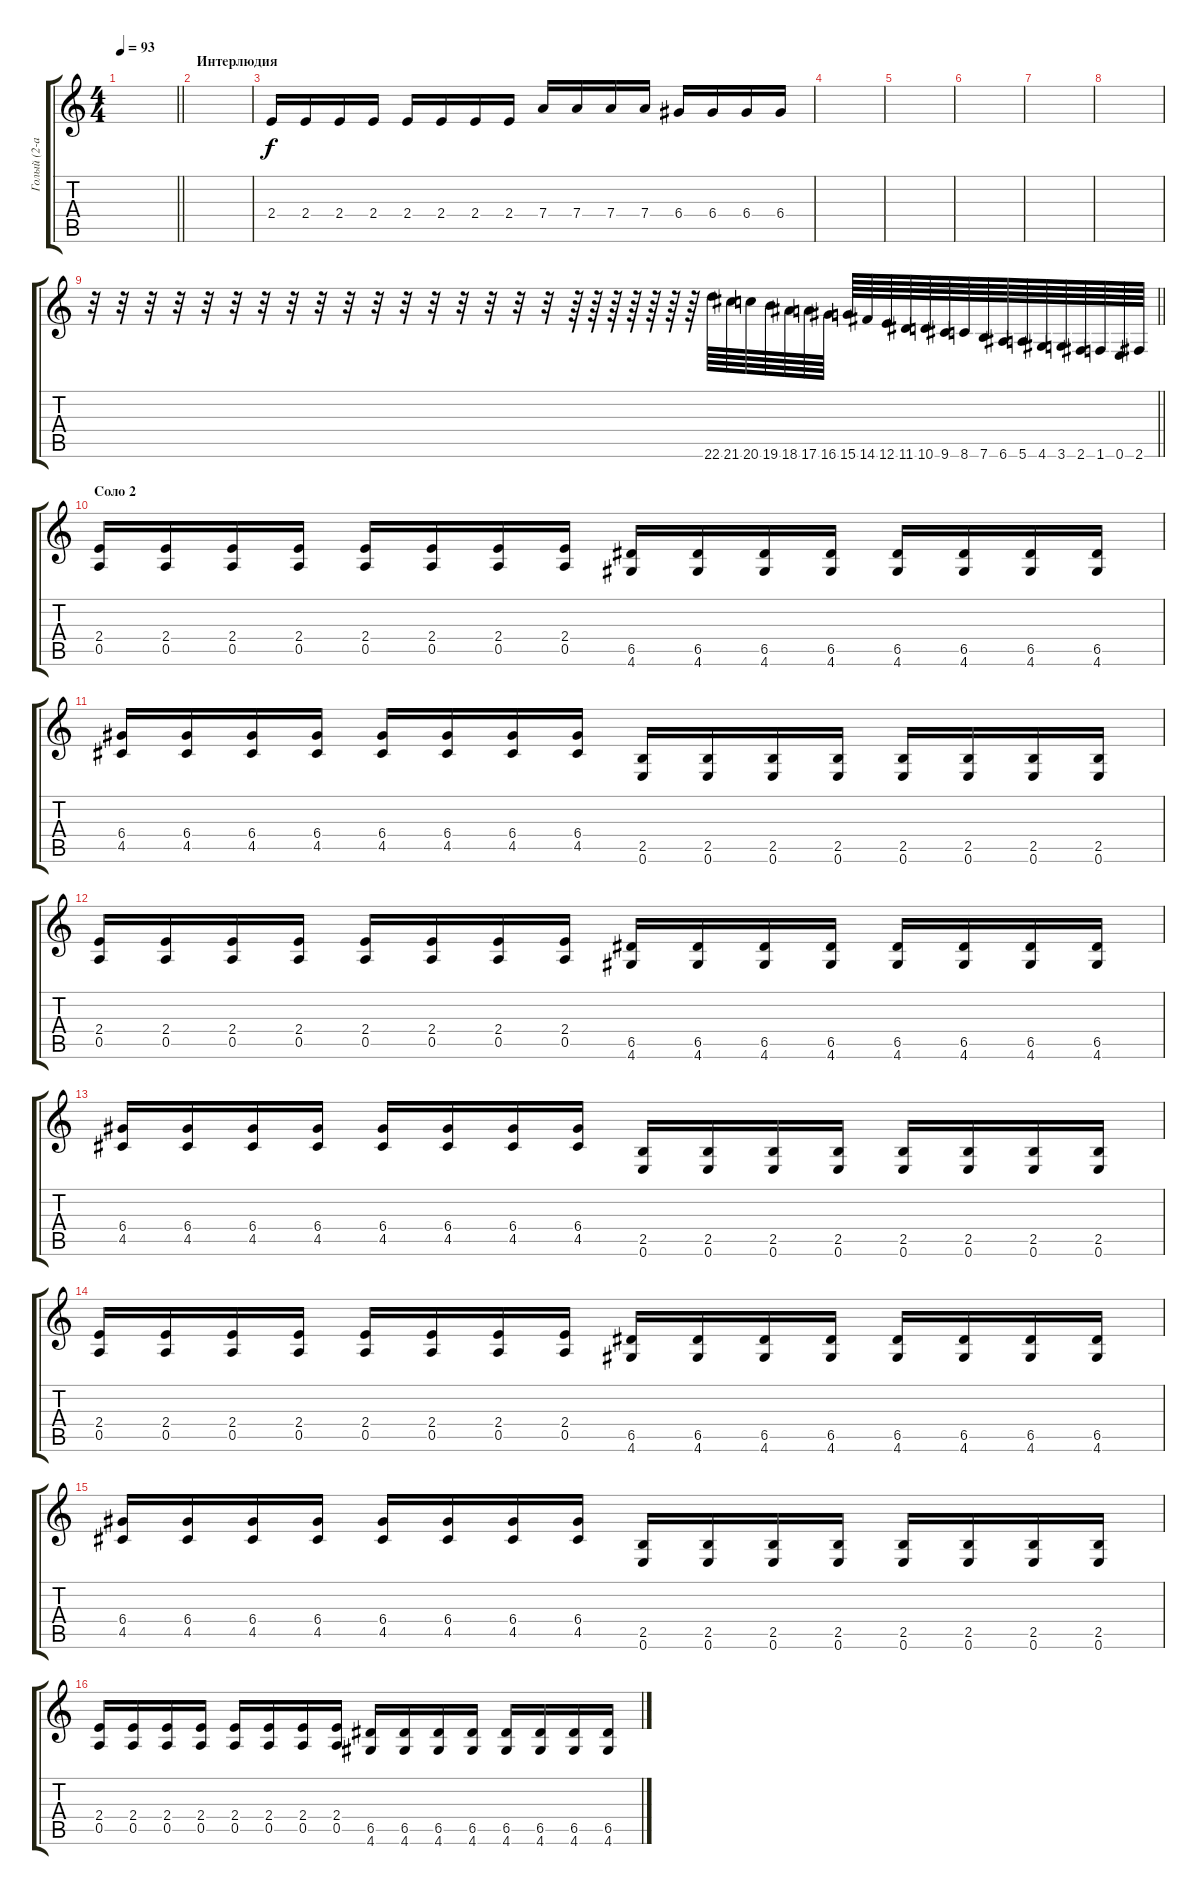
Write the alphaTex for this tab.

\track ("Голый (2-ая гитара)" "Голый (2-а") {instrument distortionguitar}
\staff {score tabs}
\tuning (E4 B3 G3 D3 A2 E2) {hide}
\ts (4 4)
\tempo 93
\clef g2
\barLineRight lightlight
\ks c
|
\section ("" "Интерлюдия")
|
2.4.16 2.4.16 2.4.16 2.4.16 2.4.16 2.4.16 2.4.16 2.4.16 7.4.16 7.4.16 7.4.16 7.4.16 6.4.16 6.4.16 6.4.16 6.4.16 |
|
|
|
|
|
\barLineRight lightlight
r.32 r.32 r.32 r.32 r.32 r.32 r.32 r.32 r.32 r.32 r.32 r.32 r.32 r.32 r.32 r.32 r.32 r.64 r.64 r.64 r.64 r.64 r.64 r.64 22.6.64 21.6.64 20.6.64 19.6.64 18.6.64 17.6.64 16.6.64 15.6.64 14.6.64 12.6.64 11.6.64 10.6.64 9.6.64 8.6.64 7.6.64 6.6.64 5.6.64 4.6.64 3.6.64 2.6.64 1.6.64 0.6.64 2.6.64 |
\section ("" "Соло 2")
(2.4 0.5).16 (2.4 0.5).16 (2.4 0.5).16 (2.4 0.5).16 (2.4 0.5).16 (2.4 0.5).16 (2.4 0.5).16 (2.4 0.5).16 (6.5 4.6).16 (6.5 4.6).16 (6.5 4.6).16 (6.5 4.6).16 (6.5 4.6).16 (6.5 4.6).16 (6.5 4.6).16 (6.5 4.6).16 |
(6.4 4.5).16 (6.4 4.5).16 (6.4 4.5).16 (6.4 4.5).16 (6.4 4.5).16 (6.4 4.5).16 (6.4 4.5).16 (6.4 4.5).16 (2.5 0.6).16 (2.5 0.6).16 (2.5 0.6).16 (2.5 0.6).16 (2.5 0.6).16 (2.5 0.6).16 (2.5 0.6).16 (2.5 0.6).16 |
(2.4 0.5).16 (2.4 0.5).16 (2.4 0.5).16 (2.4 0.5).16 (2.4 0.5).16 (2.4 0.5).16 (2.4 0.5).16 (2.4 0.5).16 (6.5 4.6).16 (6.5 4.6).16 (6.5 4.6).16 (6.5 4.6).16 (6.5 4.6).16 (6.5 4.6).16 (6.5 4.6).16 (6.5 4.6).16 |
(6.4 4.5).16 (6.4 4.5).16 (6.4 4.5).16 (6.4 4.5).16 (6.4 4.5).16 (6.4 4.5).16 (6.4 4.5).16 (6.4 4.5).16 (2.5 0.6).16 (2.5 0.6).16 (2.5 0.6).16 (2.5 0.6).16 (2.5 0.6).16 (2.5 0.6).16 (2.5 0.6).16 (2.5 0.6).16 |
(2.4 0.5).16 (2.4 0.5).16 (2.4 0.5).16 (2.4 0.5).16 (2.4 0.5).16 (2.4 0.5).16 (2.4 0.5).16 (2.4 0.5).16 (6.5 4.6).16 (6.5 4.6).16 (6.5 4.6).16 (6.5 4.6).16 (6.5 4.6).16 (6.5 4.6).16 (6.5 4.6).16 (6.5 4.6).16 |
(6.4 4.5).16 (6.4 4.5).16 (6.4 4.5).16 (6.4 4.5).16 (6.4 4.5).16 (6.4 4.5).16 (6.4 4.5).16 (6.4 4.5).16 (2.5 0.6).16 (2.5 0.6).16 (2.5 0.6).16 (2.5 0.6).16 (2.5 0.6).16 (2.5 0.6).16 (2.5 0.6).16 (2.5 0.6).16 |
(2.4 0.5).16 (2.4 0.5).16 (2.4 0.5).16 (2.4 0.5).16 (2.4 0.5).16 (2.4 0.5).16 (2.4 0.5).16 (2.4 0.5).16 (6.5 4.6).16 (6.5 4.6).16 (6.5 4.6).16 (6.5 4.6).16 (6.5 4.6).16 (6.5 4.6).16 (6.5 4.6).16 (6.5 4.6).16
